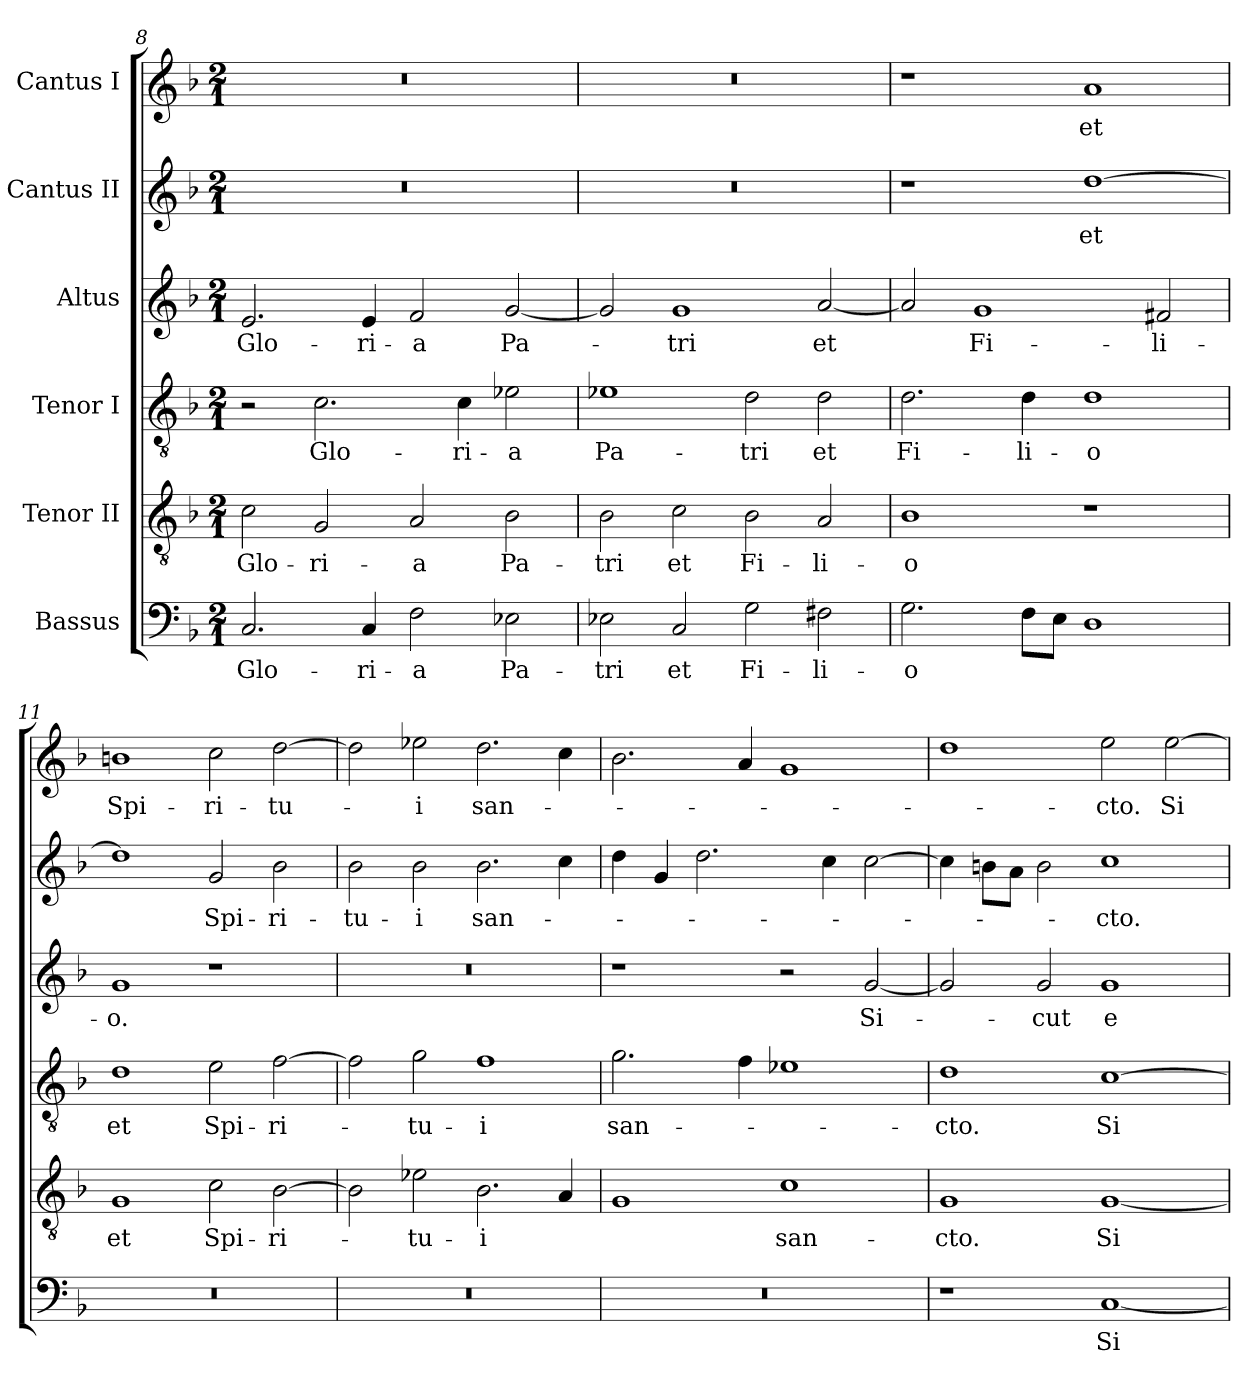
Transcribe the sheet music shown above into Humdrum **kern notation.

**kern	**text	**kern	**text	**kern	**text	**kern	**text	**kern	**text	**kern	**text
*part6	*part6	*part5	*part5	*part4	*part4	*part3	*part3	*part2	*part2	*part1	*part1
*staff6	*staff6	*staff5	*staff5	*staff4	*staff4	*staff3	*staff3	*staff2	*staff2	*staff1	*staff1
*I"Bassus	*	*I"Tenor II	*	*I"Tenor I	*	*I"Altus	*	*I"Cantus II	*	*I"Cantus I	*
*clefF4	*	*clefGv2	*	*clefGv2	*	*clefG2	*	*clefG2	*	*clefG2	*
*k[b-]	*	*k[b-]	*	*k[b-]	*	*k[b-]	*	*k[b-]	*	*k[b-]	*
*M2/1	*	*M2/1	*	*M2/1	*	*M2/1	*	*M2/1	*	*M2/1	*
=8	=8	=8	=8	=8	=8	=8	=8	=8	=8	=8	=8
!	!LO:LY:b	!	!LO:LY:b	!	!	!	!LO:LY:b	!	!	!	!
2.C/	Glo-	2c\	Glo-	2r	.	2.e/	Glo-	0r	.	0r	.
!	!	!	!LO:LY:b	!	!LO:LY:b	!	!	!	!	!	!
.	.	2G/	-ri-	2.c\	Glo-	.	.	.	.	.	.
!	!LO:LY:b	!	!	!	!	!	!LO:LY:b	!	!	!	!
4C/	-ri-	.	.	.	.	4e/	-ri-	.	.	.	.
!	!LO:LY:b	!	!LO:LY:b	!	!	!	!LO:LY:b	!	!	!	!
2F\	-a	2A/	-a	.	.	2f/	-a	.	.	.	.
!	!	!	!	!	!LO:LY:b	!	!	!	!	!	!
.	.	.	.	4c\	-ri-	.	.	.	.	.	.
!	!LO:LY:b	!	!LO:LY:b	!	!LO:LY:b	!	!LO:LY:b	!	!	!	!
2E-X\	Pa-	2B-\	Pa-	2e-X\	-a	[2g/	Pa-	.	.	.	.
=9	=9	=9	=9	=9	=9	=9	=9	=9	=9	=9	=9
!	!LO:LY:b	!	!LO:LY:b	!	!LO:LY:b	!	!	!	!	!	!
2E-X\	tri	2B-\	-tri	1e-X	Pa-	2g/]	.	0r	.	0r	.
!	!LO:LY:b	!	!LO:LY:b	!	!	!	!LO:LY:b	!	!	!	!
2C/	et	2c\	et	.	.	1g	-tri	.	.	.	.
!	!LO:LY:b	!	!LO:LY:b	!	!LO:LY:b	!	!	!	!	!	!
2G\	Fi-	2B-\	Fi-	2d\	-tri	.	.	.	.	.	.
!	!LO:LY:b	!	!LO:LY:b	!	!LO:LY:b	!	!LO:LY:b	!	!	!	!
2F#X\	-li-	2A/	-li-	2d\	et	[2a/	et	.	.	.	.
!!LO:PB:g=z
=10	=10	=10	=10	=10	=10	=10	=10	=10	=10	=10	=10
!	!LO:LY:b	!	!LO:LY:b	!	!LO:LY:b	!	!	!	!	!	!
2.G\	-o	1B-	-o	2.d\	Fi-	2a/]	.	1r	.	1r	.
!	!	!	!	!	!	!	!LO:LY:b	!	!	!	!
.	.	.	.	.	.	1g	Fi-	.	.	.	.
!	!	!	!	!	!LO:LY:b	!	!	!	!	!	!
8F\L	.	.	.	4d\	-li-	.	.	.	.	.	.
8E\J	.	.	.	.	.	.	.	.	.	.	.
!	!	!	!	!	!LO:LY:b	!	!	!	!LO:LY:b	!	!LO:LY:b
1D	.	1r	.	1d	-o	.	.	[1dd	et	1a	et
!	!	!	!	!	!	!	!LO:LY:b	!	!	!	!
.	.	.	.	.	.	2f#X/	-li-	.	.	.	.
=11	=11	=11	=11	=11	=11	=11	=11	=11	=11	=11	=11
!	!	!	!LO:LY:b	!	!LO:LY:b	!	!LO:LY:b	!	!	!	!LO:LY:b
0r	.	1G	et	1d	et	1g	o.	1dd]	.	1bn	Spi-
!	!	!	!LO:LY:b	!	!LO:LY:b	!	!	!	!LO:LY:b	!	!LO:LY:b
.	.	2c\	Spi-	2e\	Spi-	1r	.	2g/	Spi-	2cc\	-ri-
!	!	!	!LO:LY:b	!	!LO:LY:b	!	!	!	!LO:LY:b	!	!LO:LY:b
.	.	[2B-\	-ri-	[2f\	-ri-	.	.	2b-\	-ri-	[2dd\	-tu-
=12	=12	=12	=12	=12	=12	=12	=12	=12	=12	=12	=12
!	!	!	!	!	!	!	!	!	!LO:LY:b	!	!
0r	.	2B-\]	.	2f\]	.	0r	.	2b-\	-tu-	2dd\]	.
!	!	!	!LO:LY:b	!	!LO:LY:b	!	!	!	!LO:LY:b	!	!LO:LY:b
.	.	2e-X\	-tu-	2g\	-tu-	.	.	2b-\	-i	2ee-X\	-i
!	!	!	!LO:LY:b	!	!LO:LY:b	!	!	!	!LO:LY:b	!	!LO:LY:b
.	.	2.B-\	-i	1f	-i	.	.	2.b-\	san-	2.dd\	san-
.	.	4A/	.	.	.	.	.	4cc\	.	4cc\	.
=13	=13	=13	=13	=13	=13	=13	=13	=13	=13	=13	=13
!	!	!	!	!	!LO:LY:b	!	!	!	!	!	!
0r	.	1G	.	2.g\	san-	1r	.	4dd\	.	2.b-\	.
.	.	.	.	.	.	.	.	4g/	.	.	.
.	.	.	.	.	.	.	.	2.dd\	.	.	.
.	.	.	.	4f\	.	.	.	.	.	4a/	.
!	!	!	!LO:LY:b	!	!	!	!	!	!	!	!
.	.	1c	san-	1e-X	.	2r	.	.	.	1g	.
.	.	.	.	.	.	.	.	4cc\	.	.	.
!	!	!	!	!	!	!	!LO:LY:b	!	!	!	!
.	.	.	.	.	.	[2g/	Si-	[2cc\	.	.	.
=14	=14	=14	=14	=14	=14	=14	=14	=14	=14	=14	=14
!	!	!	!LO:LY:b	!	!LO:LY:b	!	!	!	!	!	!
1r	.	1G	-cto.	1d	-cto.	2g/]	.	4cc\]	.	1dd	.
.	.	.	.	.	.	.	.	8bn\L	.	.	.
.	.	.	.	.	.	.	.	8a\J	.	.	.
!	!	!	!	!	!	!	!LO:LY:b	!	!	!	!
.	.	.	.	.	.	2g/	-cut	2b\	.	.	.
!	!LO:LY:b	!	!LO:LY:b	!	!LO:LY:b	!	!LO:LY:b	!	!LO:LY:b	!	!LO:LY:b
[1C	Si-	[1G	Si-	[1c	Si-	1g	e-	1cc	-cto.	2ee\	-cto.
!	!	!	!	!	!	!	!	!	!	!	!LO:LY:b
.	.	.	.	.	.	.	.	.	.	[2ee\	Si-
=	=	=	=	=	=	=	=	=	=	=	=
*-	*-	*-	*-	*-	*-	*-	*-	*-	*-	*-	*-
